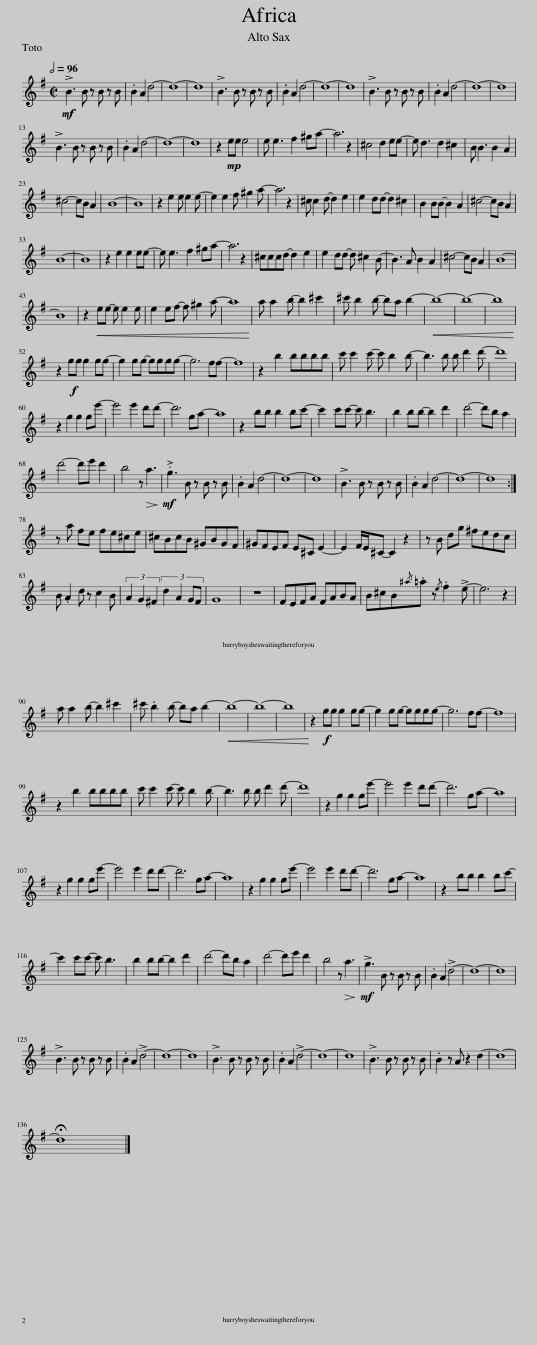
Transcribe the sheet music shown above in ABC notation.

X:1
L:1/8
Q:1/2=96
M:2/2
I:linebreak $
K:none
V:1 treble transpose=-9
V:1
[K:G]!mf! !>!B3 B z B z B | .B2 A2 d4- | d8- | d8 | !>!B3 B z B z B | %5
 .B2 A2 d4- | d8- | d8 | !>!B3 B z B z B | .B2 A2 d4- | %10
 d8- | d8 |$ !>!B3 B z B z B | .B2 A2 d4- | d8- | %15
 d8 | z2!mp! ee e4 | e e3 f2 ^ga- | a6 z2 | ^c4 d2 ee- | %20
 e d3 d2 ^c2 | B B3 B2 A2 |$ ^c4- cB A2 | B8- | B8 | %25
 z2 e2 e e2 e- | e2 e2 f ^g2 a- | a6 z2 | ^c c2 d- d2 e2 | e2 dd- d2 ^c2 | %30
 B2 BB- B2 A2 | ^c4- cB A2 |$ B8- | B8 | z2 e2 e2 ee- | %35
 e e3 f2 ^ga- | a6 z2 | ^cccd- d2 e2 | e2 dd- d ^c2 B- | B3 A B2 A2 | %40
 ^c4- cB A2 | B8- |$ B8 | z2!<(! ee- e e2 e!<)! | e2 ef- f ^g2 a- | %45
 a8 | a a2 b- b2 ^c'2 | ^c' b2 b- ba b2- |!<(! b8-!<)! | b8- | %50
 b8 |$ z2!f! gg g2 gg- | g2 gg- gggg- | g6 ff- | f8 | %55
 z2 b2 bbbb | c' c'2 c'- c' b2 b- | b3 b b d'2 d'- | d'8 |$ z2 g2 g2 ge'- | %60
 e'4 e'2 d'd'- | d'6 ga- | a8 | z2 bb b2 bc'- | c'2 c'c'- c' b3 | %65
 b2 bb- b2 d'2 | d'4- d'b a2 |$ d'4- d'e' d'2 | b4 z!>(! a3!>)! |!mf! .g3 B z B z B | %70
 .B2 A2 d4- | d8- | d8 | !>!B3 B z B z B | .B2 A2 d4- | %75
 d8- | d8 :|$ z a fe fe^ce | ^cBcB ^GBGF | ^GFEF E^C E2- | %80
 E2 F/E/^C- C2 z2 | z B dg ^fedc |$ B .A2 d z c2 B | (3A2 G2 ^F2 (3:2:4d2 A2 GF | G8 | %85
 z8 | FEFA FABA | B^cB{/^a}.=a z{/e} .f2 !>!e- | e6 z2 |$ a a2 b- b2 ^c'2 | %90
 ^c' .b2 b- ba b2- |!<(! b8-!<)! | b8- | b8 | z2!f! gg g2 gg- | %95
 g2 gg- gggg- | g6 ff- | f8 |$ z2 b2 bbbb | c' c'2 c'- c' b2 b- | %100
 b3 b b d'2 d'- | d'8 | z2 g2 g2 ge'- | e'4 e'2 d'd'- | d'6 ga- | %105
 a8 |$ z2 g2 g2 ge'- | e'4 e'2 d'd'- | d'6 ga- | a8 | %110
 z2 g2 g2 ge'- | e'4 e'2 d'd'- | d'6 ga- | a8 | z2 bb b2 bc'- |$ %115
 c'2 c'c'- c' b3 | b2 bb- b2 d'2 | d'4- d'b a2 | d'4- d'e' d'2 | b4 z!>(! a3!>)! | %120
!mf! !>!g3 B z B z B | .B2 A2 !>!d4- | d8- | d8 |$ !>!B3 B z B z B | %125
 .B2 A2 !>!d4- | d8- | d8 | !>!B3 B z B z B | .B2 A2 !>!d4- | %130
 d8- | d8 | !>!B3 B z B z B | .B2 z A z2 d2- | d8- |$ %135
 !fermata!d8 |] %136
